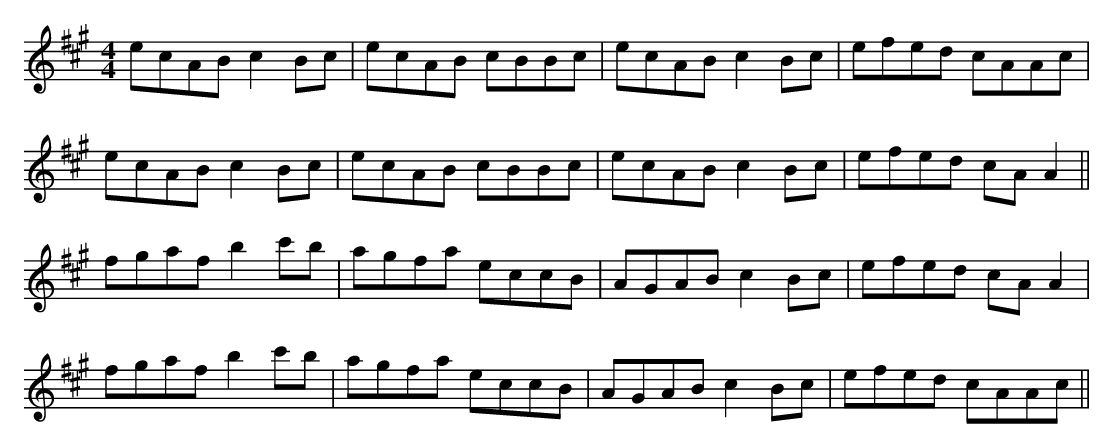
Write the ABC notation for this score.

X:1
M:4/4
K:A
ecAB c2Bc|ecAB cBBc|ecAB c2Bc|efed cAAc|
ecAB c2Bc|ecAB cBBc|ecAB c2Bc|efed cAA2||
fgaf b2c'b|agfa eccB|AGAB c2Bc|efed cAA2|
fgaf b2c'b|agfa eccB|AGAB c2Bc|efed cAAc||
